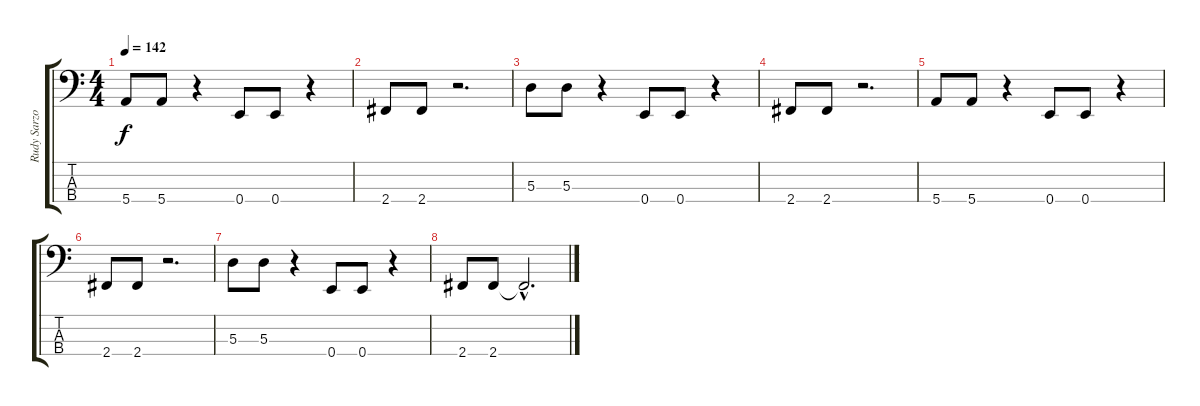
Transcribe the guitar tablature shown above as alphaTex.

\track ("Rudy Sarzo" "Rudy Sarzo") {instrument electricbassfinger}
\staff {score tabs}
\tuning (G2 D2 A1 E1) {hide}
\ts (4 4)
\tempo 142
\clef f4
\ks c
5.4.8{dy f} 5.4.8 r.4 0.4.8 0.4.8 r.4 |
2.4.8 2.4.8 r.2{d} |
5.3.8 5.3.8 r.4 0.4.8 0.4.8 r.4 |
2.4.8 2.4.8 r.2{d} |
5.4.8 5.4.8 r.4 0.4.8 0.4.8 r.4 |
2.4.8 2.4.8 r.2{d} |
5.3.8 5.3.8 r.4 0.4.8 0.4.8 r.4 |
2.4.8 2.4.8 2.4{hac t}.2{d}
